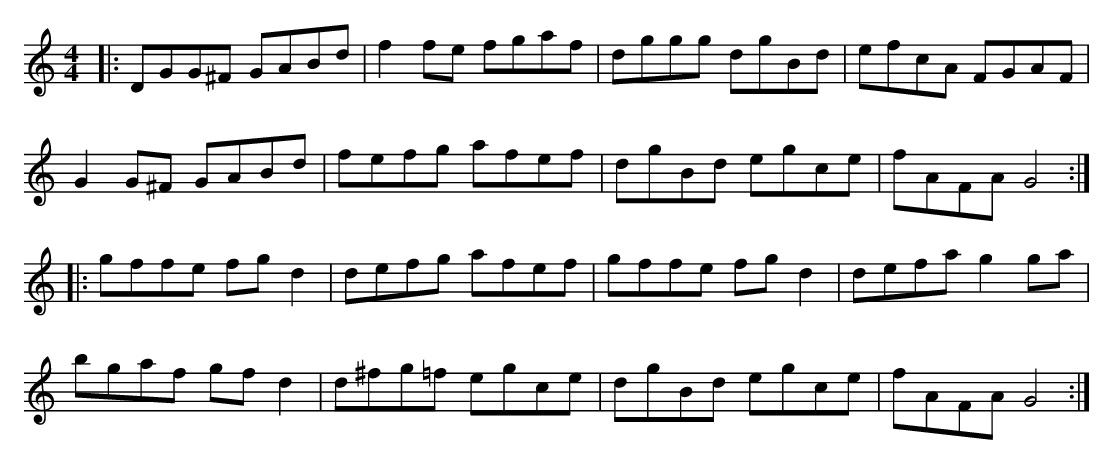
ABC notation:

X:1
M:4/4
K:Gmix
|:DGG^F GABd|f2 fe fgaf|dggg dgBd|efcA FGAF|
G2 G^F GABd|fefg afef|dgBd egce|fAFA G4:|
|:gffe fg d2|defg afef|gffe fg d2|defa g2 ga|
bgaf gf d2|d^fg=f egce|dgBd egce|fAFA G4:|
